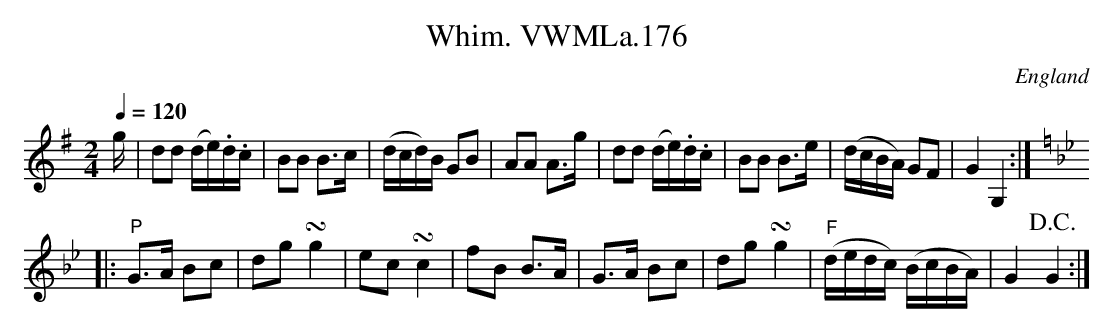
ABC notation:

X:1
T:Whim. VWMLa.176
O:England
M:2/4
L:1/16
Q:1/4=120
K:G major
g|d2d2 (de).d.c|B2B2 B3c|(dcd)B G2B2|A2A2 A3g|\
d2d2 (de).d.c|B2B2 B3e|(dcBA) G2F2|G4 G,4:|
K:Bb
|:"P"G3A B2c2|d2g2 !turn!g4|e2c2 !turn!c4|f2B2 B3A|\
G3A B2c2|d2g2 !turn!g4|"^F"(dedc) (BcBA)|G4 !D.C.!G4:|
